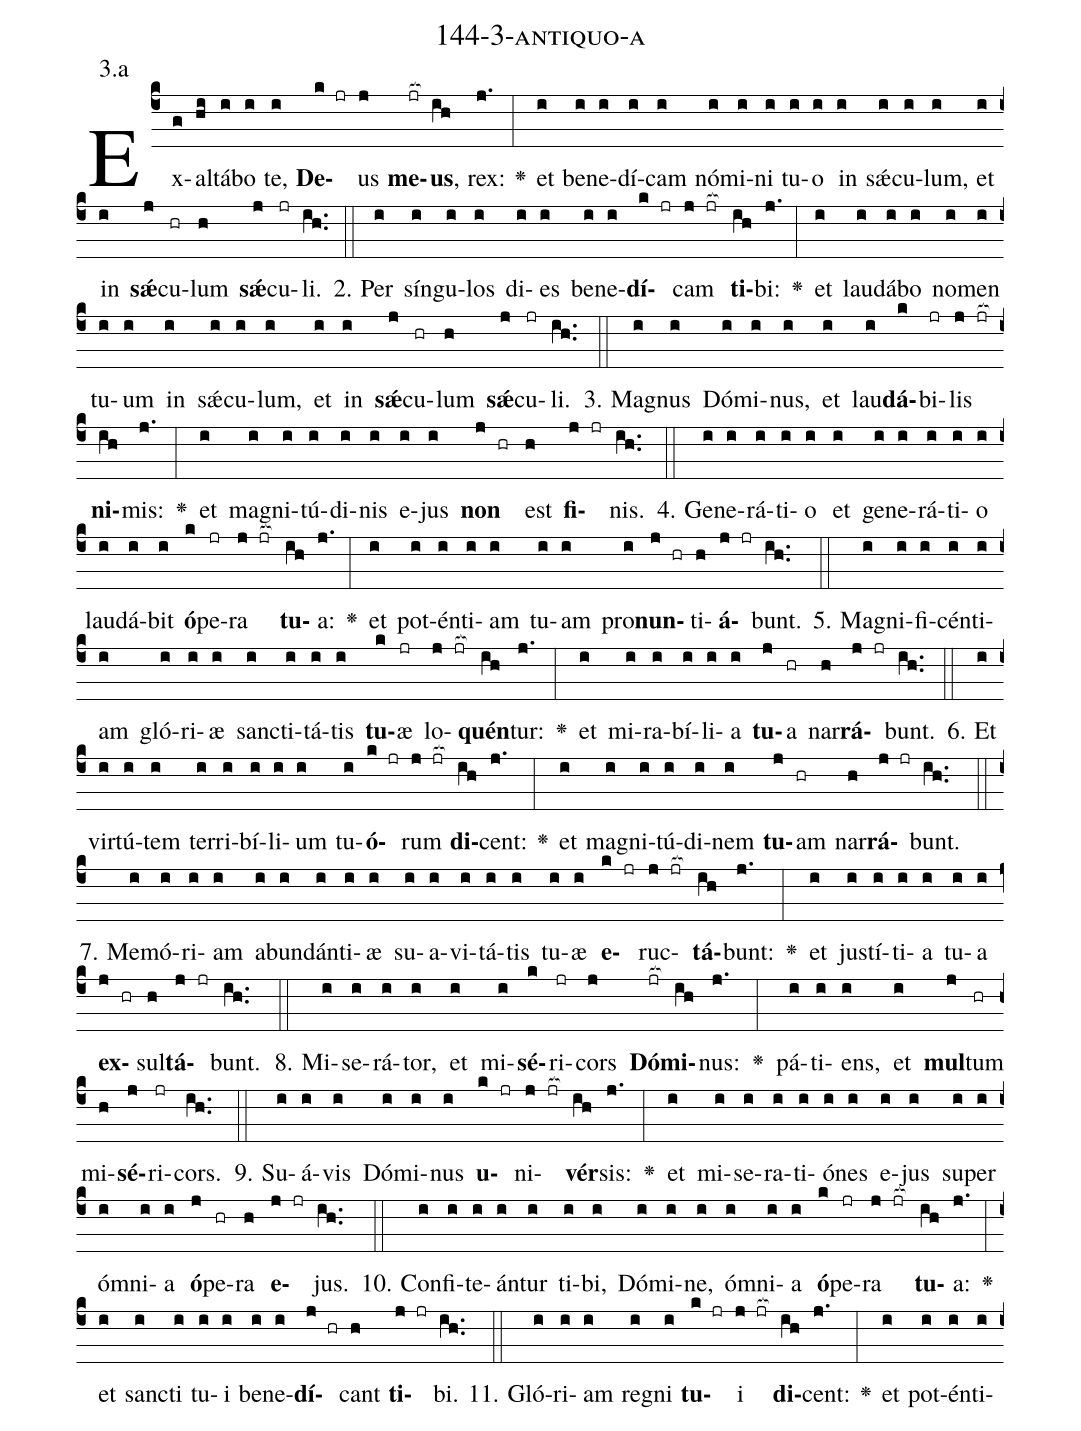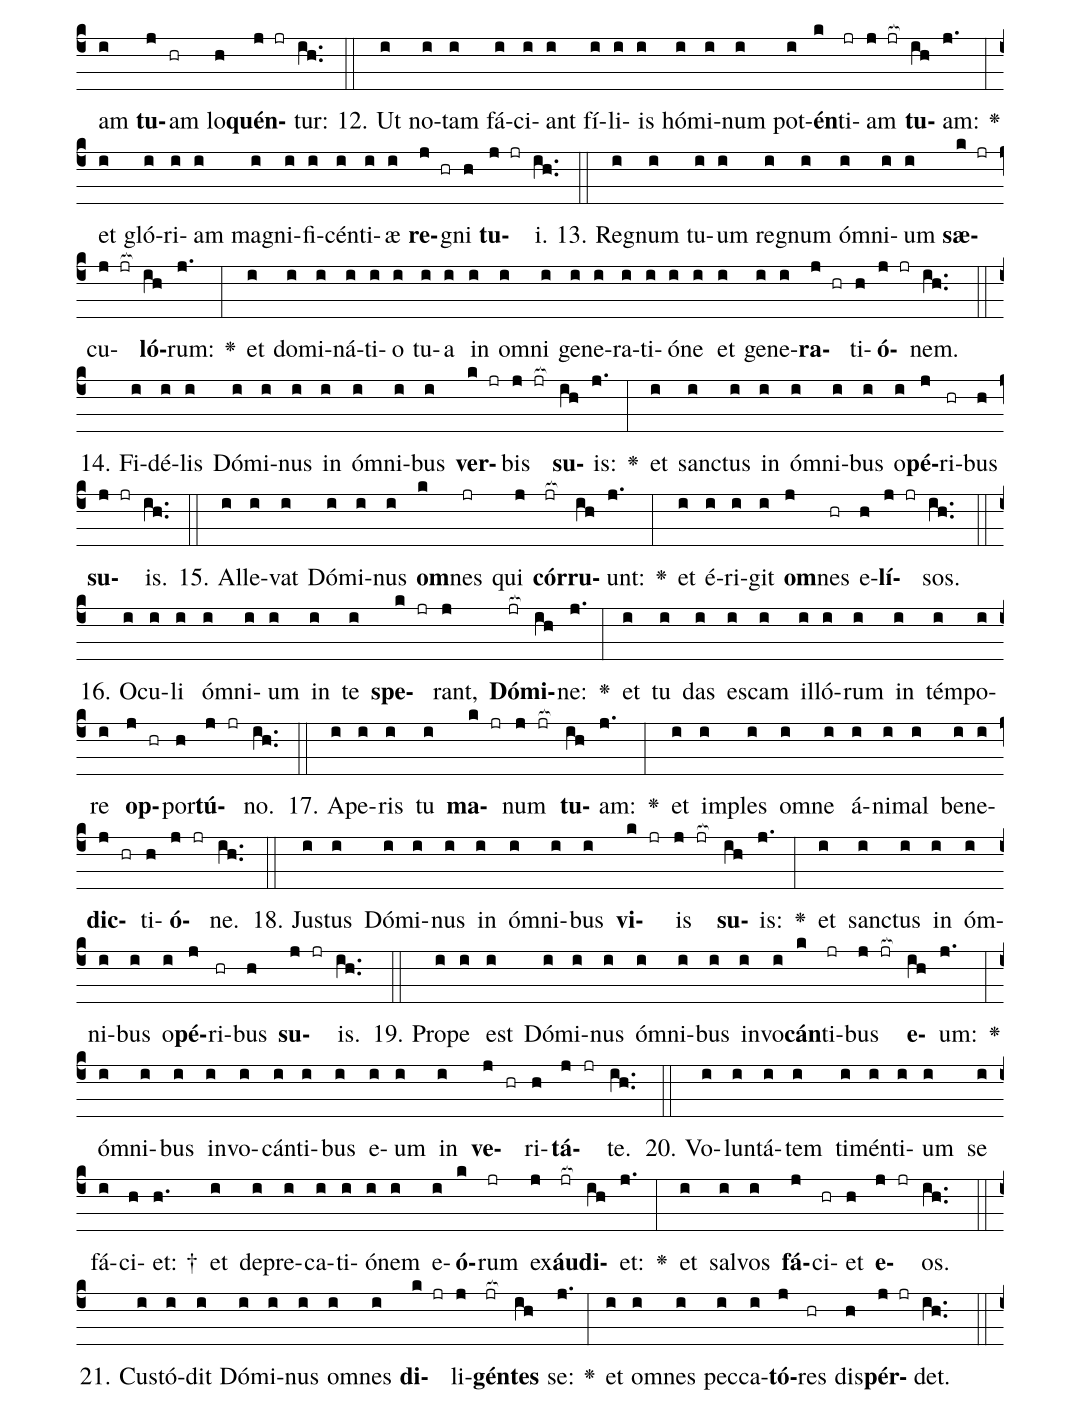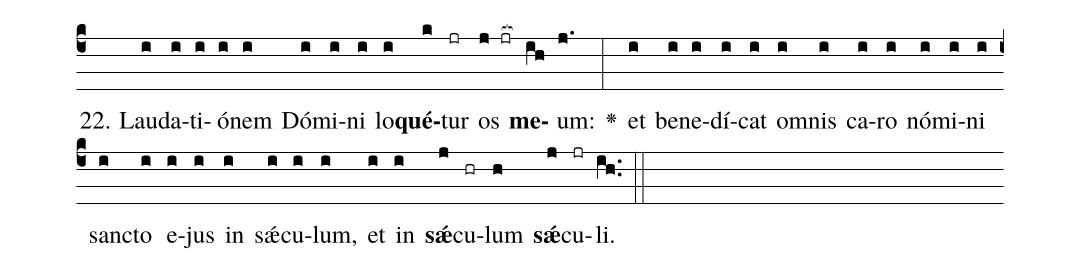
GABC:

name: 144-3-antiquo-a;
annotation: 3.a;
%%
(c4)Ex(g)al(hi)tá(i)bo(i) te,(i) <b>De</b>(k jr)us(j) <b>me</b>(jr[ocb:1{])<b>us</b>,(ih[ocb:0}]) rex:(j.) <v>\greheightstar</v>(:) et(i) be(i)ne(i)dí(i)cam(i) nó(i)mi(i)ni(i) tu(i)o(i) in(i) sǽ(i)cu(i)lum,(i) et(i) in(i) <b>sǽ</b>(j)cu(hr)lum(h) <b>sǽ</b>(j)cu(jr)li.(ih..) (::)
2. Per(i) sín(i)gu(i)los(i) di(i)es(i) be(i)ne(i)<b>dí</b>(k jr)cam(j jr[ocb:1{]) <b>ti</b>(ih[ocb:0}])bi:(j.) <v>\greheightstar</v>(:) et(i) lau(i)dá(i)bo(i) no(i)men(i) tu(i)um(i) in(i) sǽ(i)cu(i)lum,(i) et(i) in(i) <b>sǽ</b>(j)cu(hr)lum(h) <b>sǽ</b>(j)cu(jr)li.(ih..) (::)
3. Ma(i)gnus(i) Dó(i)mi(i)nus,(i) et(i) lau(i)<b>dá</b>(k)bi(jr)lis(j jr[ocb:1{]) <b>ni</b>(ih[ocb:0}])mis:(j.) <v>\greheightstar</v>(:) et(i) ma(i)gni(i)tú(i)di(i)nis(i) e(i)jus(i) <b>non</b>(j hr) est(h) <b>fi</b>(j jr)nis.(ih..) (::)
4. Ge(i)ne(i)rá(i)ti(i)o(i) et(i) ge(i)ne(i)rá(i)ti(i)o(i) lau(i)dá(i)bit(i) <b>ó</b>(k)pe(jr)ra(j jr[ocb:1{]) <b>tu</b>(ih[ocb:0}])a:(j.) <v>\greheightstar</v>(:) et(i) pot(i)én(i)ti(i)am(i) tu(i)am(i) pro(i)<b>nun</b>(j hr)ti(h)<b>á</b>(j jr)bunt.(ih..) (::)
5. Ma(i)gni(i)fi(i)cén(i)ti(i)am(i) gló(i)ri(i)æ(i) sanc(i)ti(i)tá(i)tis(i) <b>tu</b>(k)æ(jr) lo(j jr[ocb:1{])<b>quén</b>(ih[ocb:0}])tur:(j.) <v>\greheightstar</v>(:) et(i) mi(i)ra(i)bí(i)li(i)a(i) <b>tu</b>(j)a(hr) nar(h)<b>rá</b>(j jr)bunt.(ih..) (::)
6. Et(i) vir(i)tú(i)tem(i) ter(i)ri(i)bí(i)li(i)um(i) tu(i)<b>ó</b>(k jr)rum(j jr[ocb:1{]) <b>di</b>(ih[ocb:0}])cent:(j.) <v>\greheightstar</v>(:) et(i) ma(i)gni(i)tú(i)di(i)nem(i) <b>tu</b>(j)am(hr) nar(h)<b>rá</b>(j jr)bunt.(ih..) (::)
7. Me(i)mó(i)ri(i)am(i) ab(i)un(i)dán(i)ti(i)æ(i) su(i)a(i)vi(i)tá(i)tis(i) tu(i)æ(i) <b>e</b>(k jr)ruc(j jr[ocb:1{])<b>tá</b>(ih[ocb:0}])bunt:(j.) <v>\greheightstar</v>(:) et(i) jus(i)tí(i)ti(i)a(i) tu(i)a(i) <b>ex</b>(j hr)sul(h)<b>tá</b>(j jr)bunt.(ih..) (::)
8. Mi(i)se(i)rá(i)tor,(i) et(i) mi(i)<b>sé</b>(k)ri(jr)cors(j) <b>Dó</b>(jr[ocb:1{])<b>mi</b>(ih[ocb:0}])nus:(j.) <v>\greheightstar</v>(:) pá(i)ti(i)ens,(i) et(i) <b>mul</b>(j)tum(hr) mi(h)<b>sé</b>(j)ri(jr)cors.(ih..) (::)
9. Su(i)á(i)vis(i) Dó(i)mi(i)nus(i) <b>u</b>(k jr)ni(j jr[ocb:1{])<b>vér</b>(ih[ocb:0}])sis:(j.) <v>\greheightstar</v>(:) et(i) mi(i)se(i)ra(i)ti(i)ó(i)nes(i) e(i)jus(i) su(i)per(i) óm(i)ni(i)a(i) <b>ó</b>(j)pe(hr)ra(h) <b>e</b>(j jr)jus.(ih..) (::)
10. Con(i)fi(i)te(i)án(i)tur(i) ti(i)bi,(i) Dó(i)mi(i)ne,(i) óm(i)ni(i)a(i) <b>ó</b>(k)pe(jr)ra(j jr[ocb:1{]) <b>tu</b>(ih[ocb:0}])a:(j.) <v>\greheightstar</v>(:) et(i) sanc(i)ti(i) tu(i)i(i) be(i)ne(i)<b>dí</b>(j hr)cant(h) <b>ti</b>(j jr)bi.(ih..) (::)
11. Gló(i)ri(i)am(i) re(i)gni(i) <b>tu</b>(k jr)i(j jr[ocb:1{]) <b>di</b>(ih[ocb:0}])cent:(j.) <v>\greheightstar</v>(:) et(i) pot(i)én(i)ti(i)am(i) <b>tu</b>(j)am(hr) lo(h)<b>quén</b>(j jr)tur:(ih..) (::)
12. Ut(i) no(i)tam(i) fá(i)ci(i)ant(i) fí(i)li(i)is(i) hó(i)mi(i)num(i) pot(i)<b>én</b>(k)ti(jr)am(j jr[ocb:1{]) <b>tu</b>(ih[ocb:0}])am:(j.) <v>\greheightstar</v>(:) et(i) gló(i)ri(i)am(i) ma(i)gni(i)fi(i)cén(i)ti(i)æ(i) <b>re</b>(j hr)gni(h) <b>tu</b>(j jr)i.(ih..) (::)
13. Re(i)gnum(i) tu(i)um(i) re(i)gnum(i) óm(i)ni(i)um(i) <b>sæ</b>(k jr)cu(j jr[ocb:1{])<b>ló</b>(ih[ocb:0}])rum:(j.) <v>\greheightstar</v>(:) et(i) do(i)mi(i)ná(i)ti(i)o(i) tu(i)a(i) in(i) om(i)ni(i) ge(i)ne(i)ra(i)ti(i)ó(i)ne(i) et(i) ge(i)ne(i)<b>ra</b>(j hr)ti(h)<b>ó</b>(j jr)nem.(ih..) (::)
14. Fi(i)dé(i)lis(i) Dó(i)mi(i)nus(i) in(i) óm(i)ni(i)bus(i) <b>ver</b>(k jr)bis(j jr[ocb:1{]) <b>su</b>(ih[ocb:0}])is:(j.) <v>\greheightstar</v>(:) et(i) sanc(i)tus(i) in(i) óm(i)ni(i)bus(i) o(i)<b>pé</b>(j)ri(hr)bus(h) <b>su</b>(j jr)is.(ih..) (::)
15. Al(i)le(i)vat(i) Dó(i)mi(i)nus(i) <b>om</b>(k)nes(jr) qui(j) <b>cór</b>(jr[ocb:1{])<b>ru</b>(ih[ocb:0}])unt:(j.) <v>\greheightstar</v>(:) et(i) é(i)ri(i)git(i) <b>om</b>(j)nes(hr) e(h)<b>lí</b>(j jr)sos.(ih..) (::)
16. O(i)cu(i)li(i) óm(i)ni(i)um(i) in(i) te(i) <b>spe</b>(k jr)rant,(j) <b>Dó</b>(jr[ocb:1{])<b>mi</b>(ih[ocb:0}])ne:(j.) <v>\greheightstar</v>(:) et(i) tu(i) das(i) es(i)cam(i) il(i)ló(i)rum(i) in(i) tém(i)po(i)re(i) <b>op</b>(j hr)por(h)<b>tú</b>(j jr)no.(ih..) (::)
17. A(i)pe(i)ris(i) tu(i) <b>ma</b>(k jr)num(j jr[ocb:1{]) <b>tu</b>(ih[ocb:0}])am:(j.) <v>\greheightstar</v>(:) et(i) im(i)ples(i) om(i)ne(i) á(i)ni(i)mal(i) be(i)ne(i)<b>dic</b>(j hr)ti(h)<b>ó</b>(j jr)ne.(ih..) (::)
18. Jus(i)tus(i) Dó(i)mi(i)nus(i) in(i) óm(i)ni(i)bus(i) <b>vi</b>(k jr)is(j jr[ocb:1{]) <b>su</b>(ih[ocb:0}])is:(j.) <v>\greheightstar</v>(:) et(i) sanc(i)tus(i) in(i) óm(i)ni(i)bus(i) o(i)<b>pé</b>(j)ri(hr)bus(h) <b>su</b>(j jr)is.(ih..) (::)
19. Pro(i)pe(i) est(i) Dó(i)mi(i)nus(i) óm(i)ni(i)bus(i) in(i)vo(i)<b>cán</b>(k)ti(jr)bus(j jr[ocb:1{]) <b>e</b>(ih[ocb:0}])um:(j.) <v>\greheightstar</v>(:) óm(i)ni(i)bus(i) in(i)vo(i)cán(i)ti(i)bus(i) e(i)um(i) in(i) <b>ve</b>(j hr)ri(h)<b>tá</b>(j jr)te.(ih..) (::)
20. Vo(i)lun(i)tá(i)tem(i) ti(i)mén(i)ti(i)um(i) se(i) fá(i)ci(h)et: †(h.) et(i) de(i)pre(i)ca(i)ti(i)ó(i)nem(i) e(i)<b>ó</b>(k)rum(jr) ex(j)<b>áu</b>(jr[ocb:1{])<b>di</b>(ih[ocb:0}])et:(j.) <v>\greheightstar</v>(:) et(i) sal(i)vos(i) <b>fá</b>(j)ci(hr)et(h) <b>e</b>(j jr)os.(ih..) (::)
21. Cus(i)tó(i)dit(i) Dó(i)mi(i)nus(i) om(i)nes(i) <b>di</b>(k jr)li(j)<b>gén</b>(jr[ocb:1{])<b>tes</b>(ih[ocb:0}]) se:(j.) <v>\greheightstar</v>(:) et(i) om(i)nes(i) pec(i)ca(i)<b>tó</b>(j)res(hr) dis(h)<b>pér</b>(j jr)det.(ih..) (::)
22. Lau(i)da(i)ti(i)ó(i)nem(i) Dó(i)mi(i)ni(i) lo(i)<b>qué</b>(k)tur(jr) os(j jr[ocb:1{]) <b>me</b>(ih[ocb:0}])um:(j.) <v>\greheightstar</v>(:) et(i) be(i)ne(i)dí(i)cat(i) om(i)nis(i) ca(i)ro(i) nó(i)mi(i)ni(i) sanc(i)to(i) e(i)jus(i) in(i) sǽ(i)cu(i)lum,(i) et(i) in(i) <b>sǽ</b>(j)cu(hr)lum(h) <b>sǽ</b>(j)cu(jr)li.(ih..) (::)
